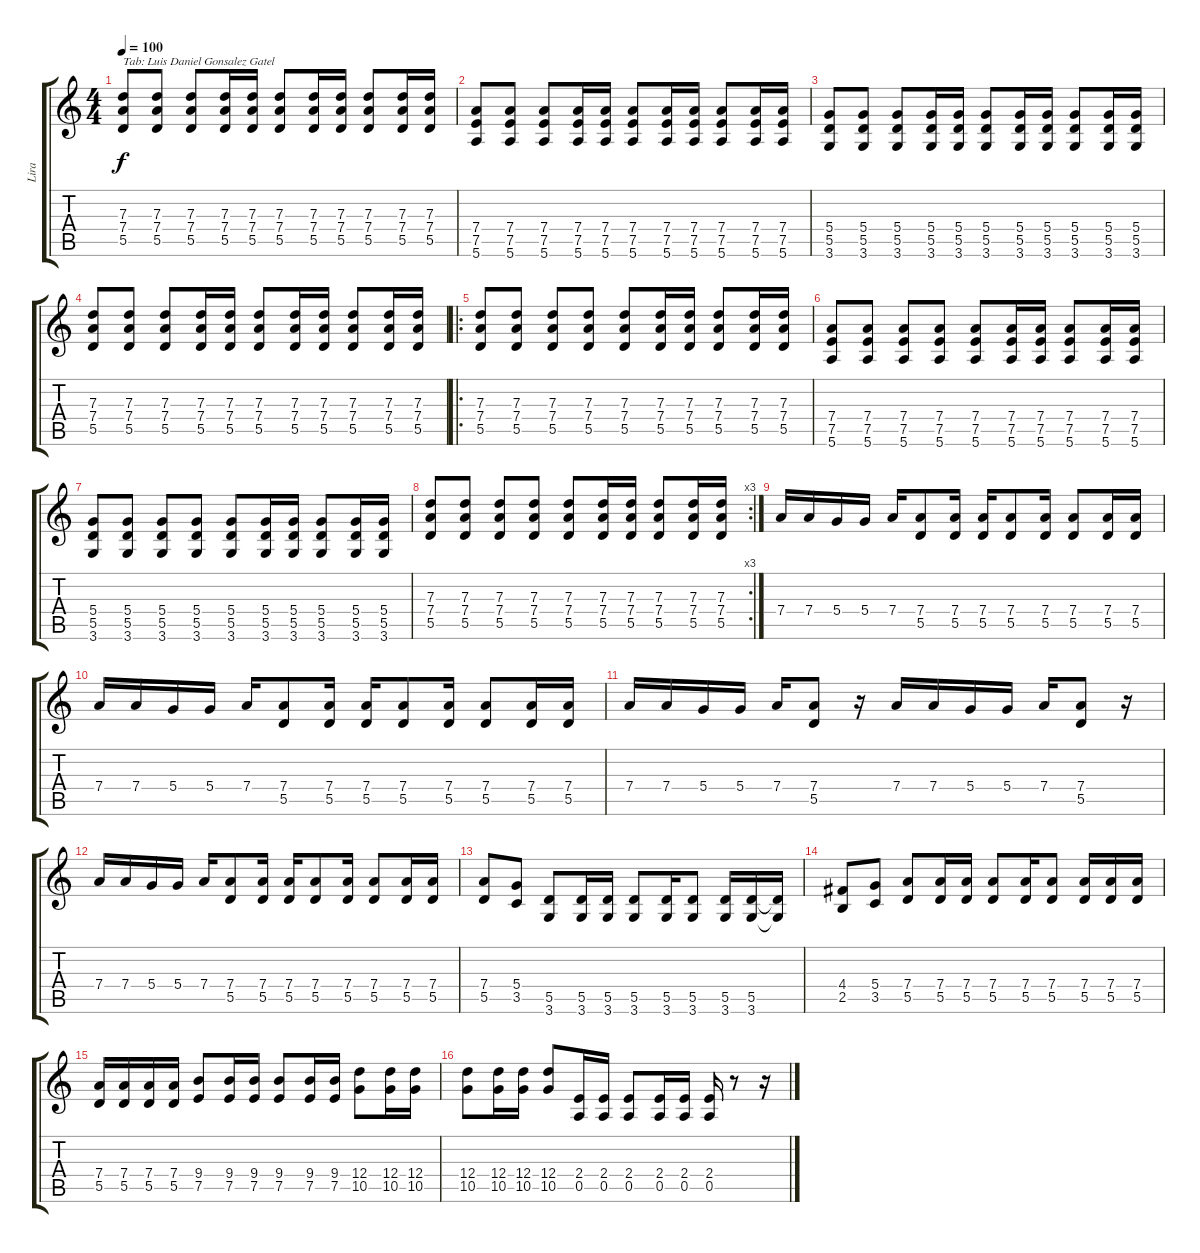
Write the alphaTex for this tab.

\track ("Lira" "Lira") {instrument overdrivenguitar}
\staff {score tabs}
\tuning (E4 B3 G3 D3 A2 E2) {hide}
\ts (4 4)
\tempo 100
\clef g2
\ks c
(7.3 7.4 5.5).8{txt "Tab: Luis Daniel Gonsalez Gatel" dy f instrument overdrivenguitar} (7.3 7.4 5.5).8 (7.3 7.4 5.5).8 (7.3 7.4 5.5).16 (7.3 7.4 5.5).16 (7.3 7.4 5.5).8 (7.3 7.4 5.5).16 (7.3 7.4 5.5).16 (7.3 7.4 5.5).8 (7.3 7.4 5.5).16 (7.3 7.4 5.5).16 |
(7.4 7.5 5.6).8 (7.4 7.5 5.6).8 (7.4 7.5 5.6).8 (7.4 7.5 5.6).16 (7.4 7.5 5.6).16 (7.4 7.5 5.6).8 (7.4 7.5 5.6).16 (7.4 7.5 5.6).16 (7.4 7.5 5.6).8 (7.4 7.5 5.6).16 (7.4 7.5 5.6).16 |
(5.4 5.5 3.6).8 (5.4 5.5 3.6).8 (5.4 5.5 3.6).8 (5.4 5.5 3.6).16 (5.4 5.5 3.6).16 (5.4 5.5 3.6).8 (5.4 5.5 3.6).16 (5.4 5.5 3.6).16 (5.4 5.5 3.6).8 (5.4 5.5 3.6).16 (5.4 5.5 3.6).16 |
(7.3 7.4 5.5).8 (7.3 7.4 5.5).8 (7.3 7.4 5.5).8 (7.3 7.4 5.5).16 (7.3 7.4 5.5).16 (7.3 7.4 5.5).8 (7.3 7.4 5.5).16 (7.3 7.4 5.5).16 (7.3 7.4 5.5).8 (7.3 7.4 5.5).16 (7.3 7.4 5.5).16 |
\ro
(7.3 7.4 5.5).8 (7.3 7.4 5.5).8 (7.3 7.4 5.5).8 (7.3 7.4 5.5).8 (7.3 7.4 5.5).8 (7.3 7.4 5.5).16 (7.3 7.4 5.5).16 (7.3 7.4 5.5).8 (7.3 7.4 5.5).16 (7.3 7.4 5.5).16 |
(7.4 7.5 5.6).8 (7.4 7.5 5.6).8 (7.4 7.5 5.6).8 (7.4 7.5 5.6).8 (7.4 7.5 5.6).8 (7.4 7.5 5.6).16 (7.4 7.5 5.6).16 (7.4 7.5 5.6).8 (7.4 7.5 5.6).16 (7.4 7.5 5.6).16 |
(5.4 5.5 3.6).8 (5.4 5.5 3.6).8 (5.4 5.5 3.6).8 (5.4 5.5 3.6).8 (5.4 5.5 3.6).8 (5.4 5.5 3.6).16 (5.4 5.5 3.6).16 (5.4 5.5 3.6).8 (5.4 5.5 3.6).16 (5.4 5.5 3.6).16 |
\rc 3
(7.3 7.4 5.5).8 (7.3 7.4 5.5).8 (7.3 7.4 5.5).8 (7.3 7.4 5.5).8 (7.3 7.4 5.5).8 (7.3 7.4 5.5).16 (7.3 7.4 5.5).16 (7.3 7.4 5.5).8 (7.3 7.4 5.5).16 (7.3 7.4 5.5).16 |
7.4.16 7.4.16 5.4.16 5.4.16 7.4.16 (7.4 5.5).8 (7.4 5.5).16 (7.4 5.5).16 (7.4 5.5).8 (7.4 5.5).16 (7.4 5.5).8 (7.4 5.5).16 (7.4 5.5).16 |
7.4.16 7.4.16 5.4.16 5.4.16 7.4.16 (7.4 5.5).8 (7.4 5.5).16 (7.4 5.5).16 (7.4 5.5).8 (7.4 5.5).16 (7.4 5.5).8 (7.4 5.5).16 (7.4 5.5).16 |
7.4.16 7.4.16 5.4.16 5.4.16 7.4.16 (7.4 5.5).8 r.16 7.4.16 7.4.16 5.4.16 5.4.16 7.4.16 (7.4 5.5).8 r.16 |
7.4.16 7.4.16 5.4.16 5.4.16 7.4.16 (7.4 5.5).8 (7.4 5.5).16 (7.4 5.5).16 (7.4 5.5).8 (7.4 5.5).16 (7.4 5.5).8 (7.4 5.5).16 (7.4 5.5).16 |
(7.4 5.5).8 (5.4 3.5).8 (5.5 3.6).8 (5.5 3.6).16 (5.5 3.6).16 (5.5 3.6).8 (5.5 3.6).16 (5.5 3.6).8 (5.5 3.6).16 (5.5 3.6).16 (5.5{t} 3.6{t}).16 |
(4.4 2.5).8 (5.4 3.5).8 (7.4 5.5).8 (7.4 5.5).16 (7.4 5.5).16 (7.4 5.5).8 (7.4 5.5).16 (7.4 5.5).8 (7.4 5.5).16 (7.4 5.5).16 (7.4 5.5).16 |
(7.4 5.5).16 (7.4 5.5).16 (7.4 5.5).16 (7.4 5.5).16 (9.4 7.5).8 (9.4 7.5).16 (9.4 7.5).16 (9.4 7.5).8 (9.4 7.5).16 (9.4 7.5).16 (12.4 10.5).8 (12.4 10.5).16 (12.4 10.5).16 |
(12.4 10.5).8 (12.4 10.5).16 (12.4 10.5).16 (12.4 10.5).8 (2.4 0.5).16 (2.4 0.5).16 (2.4 0.5).8 (2.4 0.5).16 (2.4 0.5).16 (2.4 0.5).16 r.8 r.16
